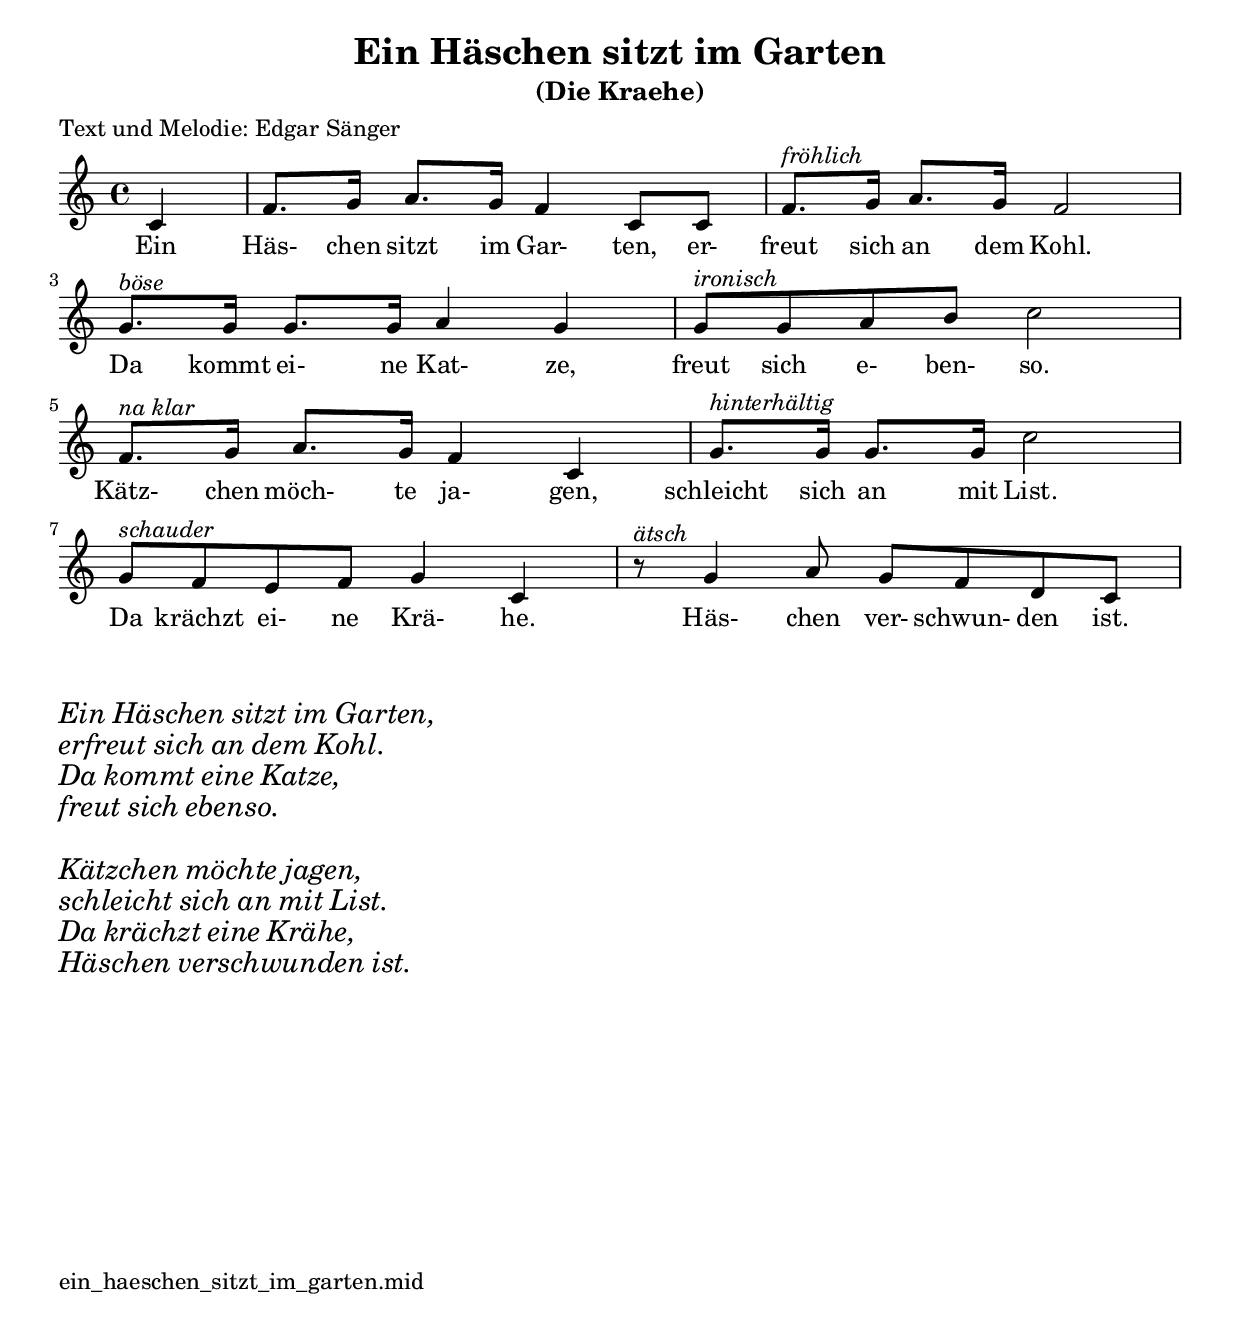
\version "2.24.3"
\bookpart{
   \tocItem \markup  "Ein Häschen sitzt im Garten"
   \header { title = "Ein Häschen sitzt im Garten"
          subtitle = "(Die Kraehe)"   
             poet  = "Text und Melodie: Edgar Sänger"
   }
\score{
  \midi { \tempo 4 = 120 }
  \layout{indent=0}
  <<
  \relative c {
  \key c \major
  \time 4/4
  \partial 4 c'
  f8. g16 a8. g16 f4 c8
  c8 f8.^\markup{\italic{fröhlich}} g16 a8. g16 f2 \break
  g8.^\markup{\italic{böse}} g16 g8. g16 a4 g4
  g8^\markup{\italic{ironisch}} g8 a8 b8 c2 \break
  f,8.^\markup{\italic{na klar}} g16 a8. g16 f4 c4
  g'8.^\markup{\italic{hinterhältig}} g16 g8. g16 c2
  g8^\markup{\italic{schauder}} f8 e8 f8 g4 c,4
  r8^\markup{\italic{ätsch}} g'4 a8 g8 f8 d8 c8
  }
  \addlyrics{
    Ein Häs- chen sitzt im Gar- ten, 
    er- freut sich an dem Kohl.
    Da kommt ei- ne Kat- ze,
    freut sich e- ben- so.
    Kätz- chen möch- te ja- gen,
    schleicht sich an mit List.
    Da krächzt ei- ne Krä- he.
    Häs- chen ver- schwun- den ist.
  }
  >>
 }

\markup {
 \column { \huge \italic {
   \line{\null}
   \line{Ein Häschen sitzt im Garten,}
   \line{erfreut sich an dem Kohl.}
   \line{Da kommt eine Katze,}
   \line{freut sich ebenso.}
   \line{\null}
   \line{Kätzchen möchte jagen,}
   \line{schleicht sich an mit List.}
   \line{Da krächzt eine Krähe,}
   \line{Häschen verschwunden ist.}
   }
 }
}

 \markup{
  \vspace #10
  \with-url #"http:///edgar-saenger.de/musik/vokslieder/src/ein_haeschen_sitzt_im_garten.mid"
                                                           {ein_haeschen_sitzt_im_garten.mid}
}

}

% erstellt am 09.02.2011